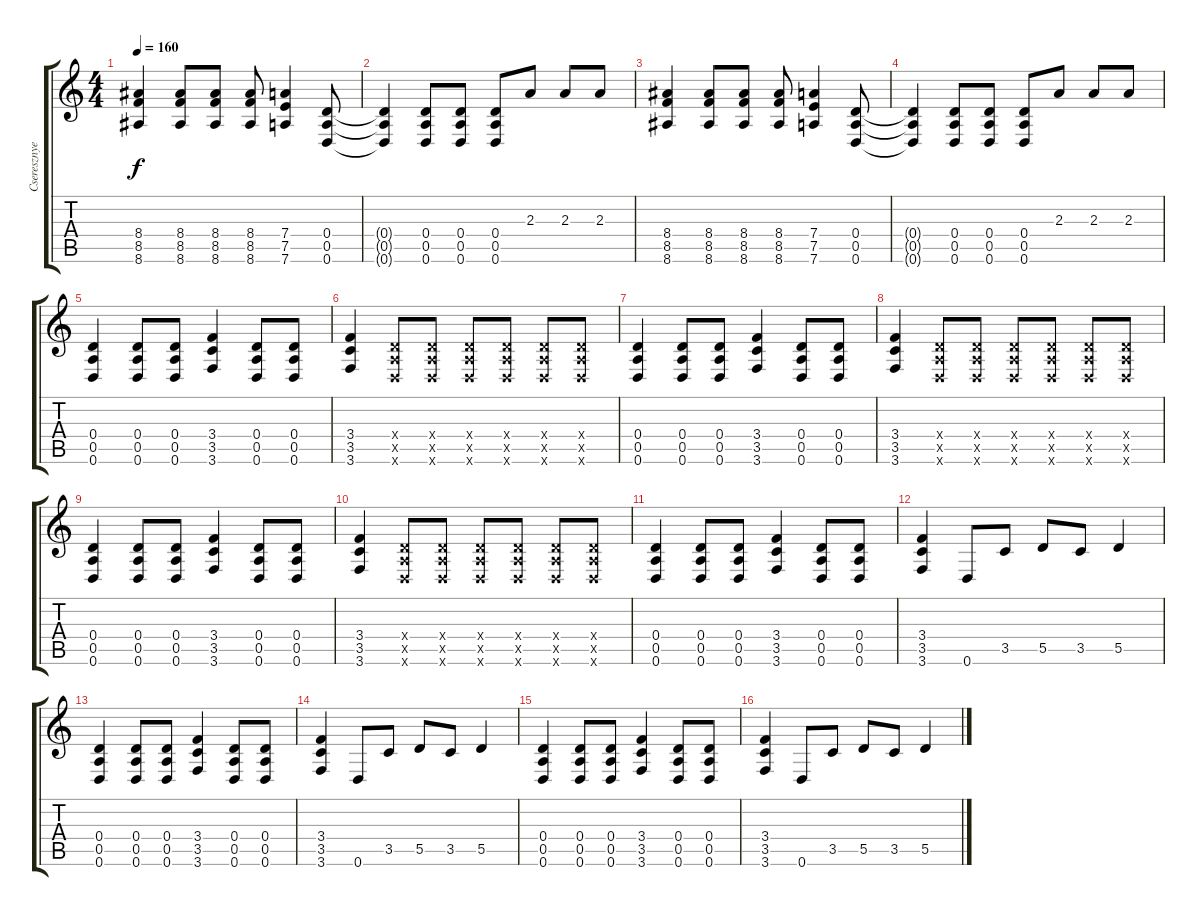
\track ("Cseresznye - Gitár - Ritmus" "Cseresznye") {instrument distortionguitar}
\staff {score tabs}
\tuning (E4 B3 G3 D3 A2 D2) {hide}
\ts (4 4)
\tempo 160
\clef g2
\ks c
(8.4 8.5 8.6).4{dy f} (8.4 8.5 8.6).8 (8.4 8.5 8.6).8 (8.4 8.5 8.6).8 (7.4 7.5 7.6).4 (0.4 0.5 0.6).8 |
(0.4{t} 0.5{t} 0.6{t}).4 (0.4 0.5 0.6).8 (0.4 0.5 0.6).8 (0.4 0.5 0.6).8 2.3.8 2.3.8 2.3.8 |
(8.4 8.5 8.6).4 (8.4 8.5 8.6).8 (8.4 8.5 8.6).8 (8.4 8.5 8.6).8 (7.4 7.5 7.6).4 (0.4 0.5 0.6).8 |
(0.4{t} 0.5{t} 0.6{t}).4 (0.4 0.5 0.6).8 (0.4 0.5 0.6).8 (0.4 0.5 0.6).8 2.3.8 2.3.8 2.3.8 |
(0.4 0.5 0.6).4 (0.4 0.5 0.6).8 (0.4 0.5 0.6).8 (3.4 3.5 3.6).4 (0.4 0.5 0.6).8 (0.4 0.5 0.6).8 |
(3.4 3.5 3.6).4 (0.4{x} 0.5{x} 0.6{x}).8 (0.4{x} 0.5{x} 0.6{x}).8 (0.4{x} 0.5{x} 0.6{x}).8 (0.4{x} 0.5{x} 0.6{x}).8 (0.4{x} 0.5{x} 0.6{x}).8 (0.4{x} 0.5{x} 0.6{x}).8 |
(0.4 0.5 0.6).4 (0.4 0.5 0.6).8 (0.4 0.5 0.6).8 (3.4 3.5 3.6).4 (0.4 0.5 0.6).8 (0.4 0.5 0.6).8 |
(3.4 3.5 3.6).4 (0.4{x} 0.5{x} 0.6{x}).8 (0.4{x} 0.5{x} 0.6{x}).8 (0.4{x} 0.5{x} 0.6{x}).8 (0.4{x} 0.5{x} 0.6{x}).8 (0.4{x} 0.5{x} 0.6{x}).8 (0.4{x} 0.5{x} 0.6{x}).8 |
(0.4 0.5 0.6).4 (0.4 0.5 0.6).8 (0.4 0.5 0.6).8 (3.4 3.5 3.6).4 (0.4 0.5 0.6).8 (0.4 0.5 0.6).8 |
(3.4 3.5 3.6).4 (0.4{x} 0.5{x} 0.6{x}).8 (0.4{x} 0.5{x} 0.6{x}).8 (0.4{x} 0.5{x} 0.6{x}).8 (0.4{x} 0.5{x} 0.6{x}).8 (0.4{x} 0.5{x} 0.6{x}).8 (0.4{x} 0.5{x} 0.6{x}).8 |
(0.4 0.5 0.6).4 (0.4 0.5 0.6).8 (0.4 0.5 0.6).8 (3.4 3.5 3.6).4 (0.4 0.5 0.6).8 (0.4 0.5 0.6).8 |
(3.4 3.5 3.6).4 0.6.8 3.5.8 5.5.8 3.5.8 5.5.4 |
(0.4 0.5 0.6).4 (0.4 0.5 0.6).8 (0.4 0.5 0.6).8 (3.4 3.5 3.6).4 (0.4 0.5 0.6).8 (0.4 0.5 0.6).8 |
(3.4 3.5 3.6).4 0.6.8 3.5.8 5.5.8 3.5.8 5.5.4 |
(0.4 0.5 0.6).4 (0.4 0.5 0.6).8 (0.4 0.5 0.6).8 (3.4 3.5 3.6).4 (0.4 0.5 0.6).8 (0.4 0.5 0.6).8 |
(3.4 3.5 3.6).4 0.6.8 3.5.8 5.5.8 3.5.8 5.5.4
